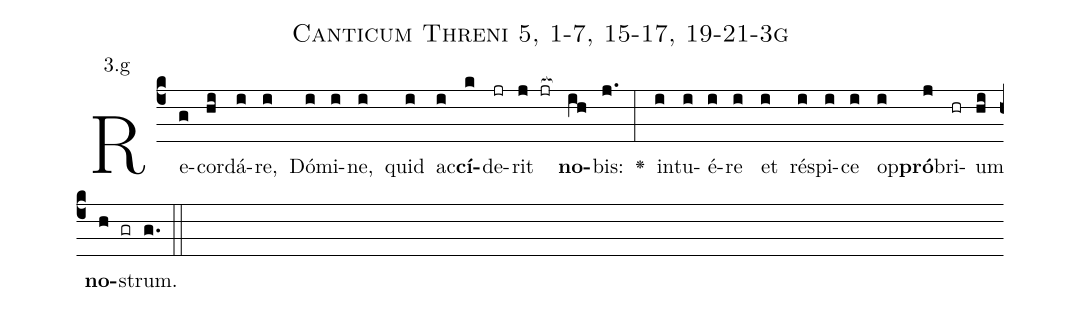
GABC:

name: Canticum Threni 5, 1-7, 15-17, 19-21-3g;
annotation: 3.g;
%%
(c4)Re(g)cor(hi)dá(i)re,(i) Dó(i)mi(i)ne,(i) quid(i) ac(i)<b>cí</b>(k)de(jr)rit(j jr[ocb:1{]) <b>no</b>(ih[ocb:0}])bis:(j.) <v>\greheightstar</v>(:) in(i)tu(i)é(i)re(i) et(i) ré(i)spi(i)ce(i) op(i)<b>pró</b>(j)bri(hr)um(hi) <b>no</b>(h gr)strum.(g.) (::)


%E(i) u(i) o(j) u(hi) a(h) e.(g.) (::)
